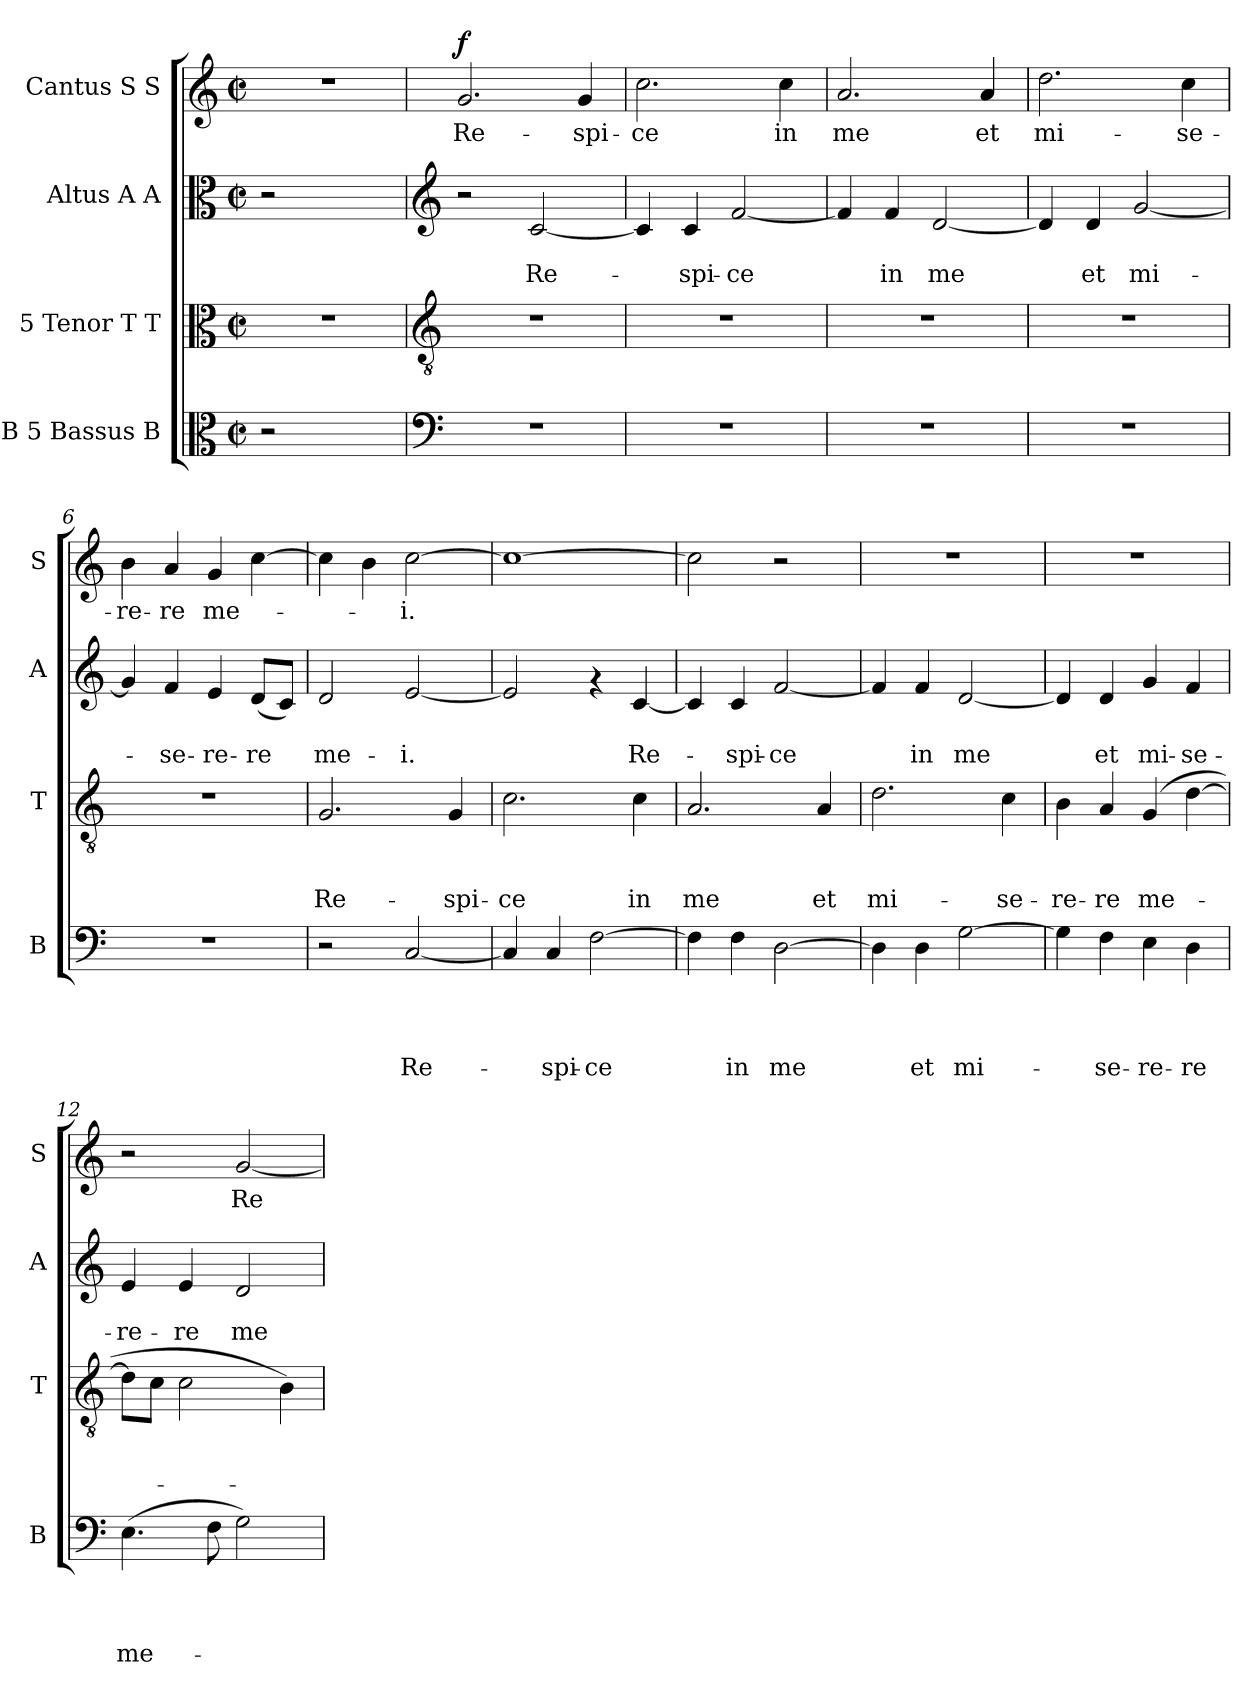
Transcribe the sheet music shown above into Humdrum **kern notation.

**kern	**text	**text	**text	**text	**kern	**text	**text	**text	**kern	**text	**text	**kern	**text	**dynam
*part4	*part4	*part4	*part4	*part4	*part3	*part3	*part3	*part3	*part2	*part2	*part2	*part1	*part1	*part1
*staff4	*staff4	*staff4	*staff4	*staff4	*staff3	*staff3	*staff3	*staff3	*staff2	*staff2	*staff2	*staff1	*staff1	*staff1
*I"B 5 Bassus B	*	*	*	*	*I"5 Tenor T T	*	*	*	*I"Altus A A	*	*	*I"Cantus S S	*	*
*I'B	*	*	*	*	*I'T	*	*	*	*I'A	*	*	*I'S	*	*
!!LO:PB:g=z
*clefC3	*	*	*	*	*clefC3	*	*	*	*clefC3	*	*	*clefG2	*	*
*k[]	*	*	*	*	*k[]	*	*	*	*k[]	*	*	*k[]	*	*
*C:	*	*	*	*	*C:	*	*	*	*C:	*	*	*C:	*	*
*M2/2	*	*	*	*	*M2/2	*	*	*	*M2/2	*	*	*M2/2	*	*
*met(c|)	*	*	*	*	*met(c|)	*	*	*	*met(c|)	*	*	*met(c|)	*	*
=1	=1	=1	=1	=1	=1	=1	=1	=1	=1	=1	=1	=1	=1	=1
2r	.	.	.	.	1r	.	.	.	2r	.	.	1r	.	.
2ryy	.	.	.	.	.	.	.	.	2ryy	.	.	.	.	.
=2	=2	=2	=2	=2	=2	=2	=2	=2	=2	=2	=2	=2	=2	=2
*clefF4	*	*	*	*	*clefGv2	*	*	*	*clefG2	*	*	*	*	*
!	!	!	!	!	!	!	!	!	!	!	!	!	!LO:LY:b	!LO:DY:a
1r	.	.	.	.	1r	.	.	.	2r	.	.	2.g/	Re-	f
!	!	!	!	!	!	!	!	!	!	!	!LO:LY:b	!	!	!
.	.	.	.	.	.	.	.	.	[<2c/	.	Re-	.	.	.
!	!	!	!	!	!	!	!	!	!	!	!	!	!LO:LY:b	!
.	.	.	.	.	.	.	.	.	.	.	.	4g/	-spi-	.
=3	=3	=3	=3	=3	=3	=3	=3	=3	=3	=3	=3	=3	=3	=3
!	!	!	!	!	!	!	!	!	!	!	!	!	!LO:LY:b	!
1r	.	.	.	.	1r	.	.	.	4c/]	.	.	2.cc\	-ce	.
!	!	!	!	!	!	!	!	!	!	!	!LO:LY:b	!	!	!
.	.	.	.	.	.	.	.	.	4c/	.	-spi-	.	.	.
!	!	!	!	!	!	!	!	!	!	!	!LO:LY:b	!	!	!
.	.	.	.	.	.	.	.	.	[<2f/	.	-ce	.	.	.
!	!	!	!	!	!	!	!	!	!	!	!	!	!LO:LY:b	!
.	.	.	.	.	.	.	.	.	.	.	.	4cc\	in	.
=4	=4	=4	=4	=4	=4	=4	=4	=4	=4	=4	=4	=4	=4	=4
!	!	!	!	!	!	!	!	!	!	!	!	!	!LO:LY:b	!
1r	.	.	.	.	1r	.	.	.	4f/]	.	.	2.a/	me	.
!	!	!	!	!	!	!	!	!	!	!	!LO:LY:b	!	!	!
.	.	.	.	.	.	.	.	.	4f/	.	in	.	.	.
!	!	!	!	!	!	!	!	!	!	!	!LO:LY:b	!	!	!
.	.	.	.	.	.	.	.	.	[<2d/	.	me	.	.	.
!	!	!	!	!	!	!	!	!	!	!	!	!	!LO:LY:b	!
.	.	.	.	.	.	.	.	.	.	.	.	4a/	et	.
=5	=5	=5	=5	=5	=5	=5	=5	=5	=5	=5	=5	=5	=5	=5
!	!	!	!	!	!	!	!	!	!	!	!	!	!LO:LY:b	!
1r	.	.	.	.	1r	.	.	.	4d/]	.	.	2.dd\	mi-	.
!	!	!	!	!	!	!	!	!	!	!	!LO:LY:b	!	!	!
.	.	.	.	.	.	.	.	.	4d/	.	et	.	.	.
!	!	!	!	!	!	!	!	!	!	!	!LO:LY:b	!	!	!
.	.	.	.	.	.	.	.	.	[<2g/	.	mi-	.	.	.
!	!	!	!	!	!	!	!	!	!	!	!	!	!LO:LY:b	!
.	.	.	.	.	.	.	.	.	.	.	.	4cc\	-se-	.
=6	=6	=6	=6	=6	=6	=6	=6	=6	=6	=6	=6	=6	=6	=6
!	!	!	!	!	!	!	!	!	!	!	!	!	!LO:LY:b	!
1r	.	.	.	.	1r	.	.	.	4g/]	.	.	4b\	-re-	.
!	!	!	!	!	!	!	!	!	!	!	!LO:LY:b	!	!LO:LY:b	!
.	.	.	.	.	.	.	.	.	4f/	.	-se-	4a/	-re	.
!	!	!	!	!	!	!	!	!	!	!	!LO:LY:b	!	!LO:LY:b	!
.	.	.	.	.	.	.	.	.	4e/	.	-re-	4g/	me-	.
!	!	!	!	!	!	!	!	!	!	!	!LO:LY:b	!	!	!
.	.	.	.	.	.	.	.	.	(<8d/L	.	-re	[<4cc\	.	.
.	.	.	.	.	.	.	.	.	8c/J)	.	.	.	.	.
!!LO:LB:g=z
=7	=7	=7	=7	=7	=7	=7	=7	=7	=7	=7	=7	=7	=7	=7
!	!	!	!	!	!	!	!	!LO:LY:b	!	!	!LO:LY:b	!	!	!
2r	.	.	.	.	2.G/	.	.	Re-	2d/	.	me-	4cc\]	.	.
.	.	.	.	.	.	.	.	.	.	.	.	4b\	.	.
!	!	!	!	!LO:LY:b	!	!	!	!	!	!	!LO:LY:b	!	!LO:LY:b	!
[<2C/	.	.	.	Re-	.	.	.	.	[<2e/	.	-i.	[>2cc\	-i.	.
!	!	!	!	!	!	!	!	!LO:LY:b	!	!	!	!	!	!
.	.	.	.	.	4G/	.	.	-spi-	.	.	.	.	.	.
=8	=8	=8	=8	=8	=8	=8	=8	=8	=8	=8	=8	=8	=8	=8
!	!	!	!	!	!	!	!	!LO:LY:b	!	!	!	!	!	!
4C/]	.	.	.	.	2.c\	.	.	-ce	2e/]	.	.	1cc_	.	.
!	!	!	!	!LO:LY:b	!	!	!	!	!	!	!	!	!	!
4C/	.	.	.	-spi-	.	.	.	.	.	.	.	.	.	.
!	!	!	!	!LO:LY:b	!	!	!	!	!	!	!	!	!	!
[>2F\	.	.	.	-ce	.	.	.	.	4rf	.	.	.	.	.
!	!	!	!	!	!	!	!	!LO:LY:b	!	!	!LO:LY:b	!	!	!
.	.	.	.	.	4c\	.	.	in	[<4c/	.	Re-	.	.	.
=9	=9	=9	=9	=9	=9	=9	=9	=9	=9	=9	=9	=9	=9	=9
!	!	!	!	!	!	!	!	!LO:LY:b	!	!	!	!	!	!
4F\]	.	.	.	.	2.A/	.	.	me	4c/]	.	.	2cc\]	.	.
!	!	!	!	!LO:LY:b	!	!	!	!	!	!	!LO:LY:b	!	!	!
4F\	.	.	.	in	.	.	.	.	4c/	.	-spi-	.	.	.
!	!	!	!	!LO:LY:b	!	!	!	!	!	!	!LO:LY:b	!	!	!
[>2D\	.	.	.	me	.	.	.	.	[<2f/	.	-ce	2r	.	.
!	!	!	!	!	!	!	!	!LO:LY:b	!	!	!	!	!	!
.	.	.	.	.	4A/	.	.	et	.	.	.	.	.	.
=10	=10	=10	=10	=10	=10	=10	=10	=10	=10	=10	=10	=10	=10	=10
!	!	!	!	!	!	!	!	!LO:LY:b	!	!	!	!	!	!
4D\]	.	.	.	.	2.d\	.	.	mi-	4f/]	.	.	1r	.	.
!	!	!	!	!LO:LY:b	!	!	!	!	!	!	!LO:LY:b	!	!	!
4D\	.	.	.	et	.	.	.	.	4f/	.	in	.	.	.
!	!	!	!	!LO:LY:b	!	!	!	!	!	!	!LO:LY:b	!	!	!
[>2G\	.	.	.	mi-	.	.	.	.	[<2d/	.	me	.	.	.
!	!	!	!	!	!	!	!	!LO:LY:b	!	!	!	!	!	!
.	.	.	.	.	4c\	.	.	-se-	.	.	.	.	.	.
=11	=11	=11	=11	=11	=11	=11	=11	=11	=11	=11	=11	=11	=11	=11
!	!	!	!	!	!	!	!	!LO:LY:b	!	!	!	!	!	!
4G\]	.	.	.	.	4B\	.	.	-re-	4d/]	.	.	1r	.	.
!	!	!	!	!LO:LY:b	!	!	!	!LO:LY:b	!	!	!LO:LY:b	!	!	!
4F\	.	.	.	-se-	4A/	.	.	-re	4d/	.	et	.	.	.
!	!	!	!	!LO:LY:b	!	!	!	!LO:LY:b	!	!	!LO:LY:b	!	!	!
4E\	.	.	.	-re-	(4G/	.	.	me-	4g/	.	mi-	.	.	.
!	!	!	!	!LO:LY:b	!	!	!	!	!	!	!LO:LY:b	!	!	!
4D\	.	.	.	-re	[>4d\	.	.	.	4f/	.	-se-	.	.	.
=12	=12	=12	=12	=12	=12	=12	=12	=12	=12	=12	=12	=12	=12	=12
!	!	!	!	!LO:LY:b	!	!	!	!	!	!	!LO:LY:b	!	!	!
(>4.E\	.	.	.	me-	8d\L]	.	.	.	4e/	.	-re-	2r	.	.
.	.	.	.	.	8c\J	.	.	.	.	.	.	.	.	.
!	!	!	!	!	!	!	!	!	!	!	!LO:LY:b	!	!	!
.	.	.	.	.	2c\	.	.	.	4e/	.	-re	.	.	.
8F\	.	.	.	.	.	.	.	.	.	.	.	.	.	.
!	!	!	!	!	!	!	!	!	!	!	!LO:LY:b	!	!LO:LY:b	!
2G\)	.	.	.	.	.	.	.	.	2d/	.	me-	[<2g/	Re-	.
.	.	.	.	.	4B\)	.	.	.	.	.	.	.	.	.
=	=	=	=	=	=	=	=	=	=	=	=	=	=	=
*-	*-	*-	*-	*-	*-	*-	*-	*-	*-	*-	*-	*-	*-	*-
